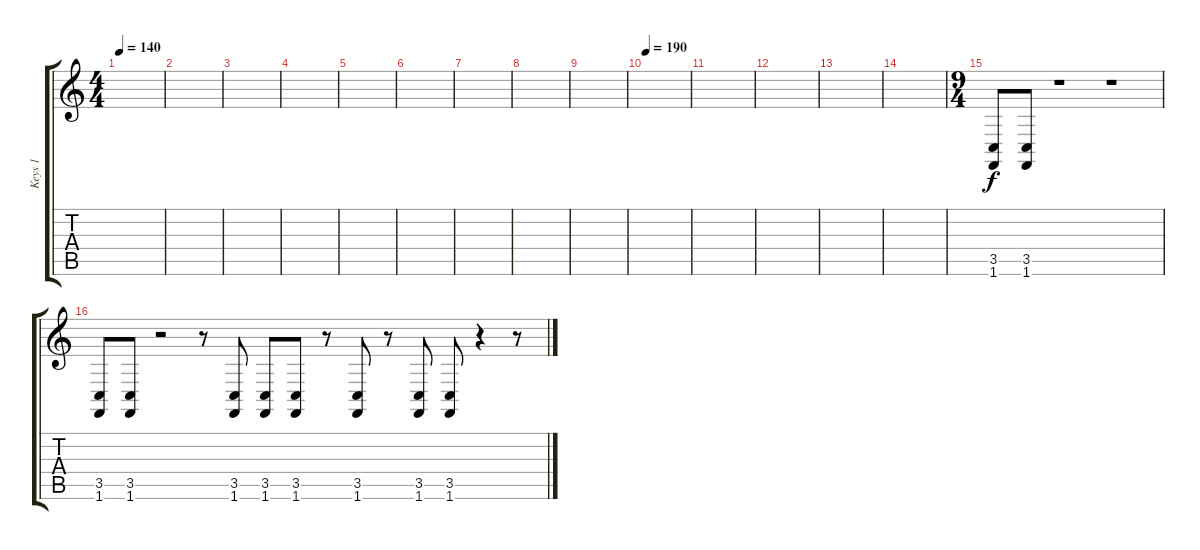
\track ("Keys 1" "Keys 1") {instrument honkytonkpiano}
\staff {score tabs}
\tuning (E4 B3 G3 D3 A2 E2) {hide}
\ts (4 4)
\tempo 140
\clef g2
\ks c
|
|
|
|
|
|
|
|
|
\tempo 190
|
|
|
|
|
\ts (9 4)
(3.5 1.6).8{instrument lead2sawtooth} (3.5 1.6).8 r.1 r.1 |
(3.5 1.6).8 (3.5 1.6).8 r.2 r.8 (3.5 1.6).8 (3.5 1.6).8 (3.5 1.6).8 r.8 (3.5 1.6).8 r.8 (3.5 1.6).8 (3.5 1.6).8 r.4 r.8
